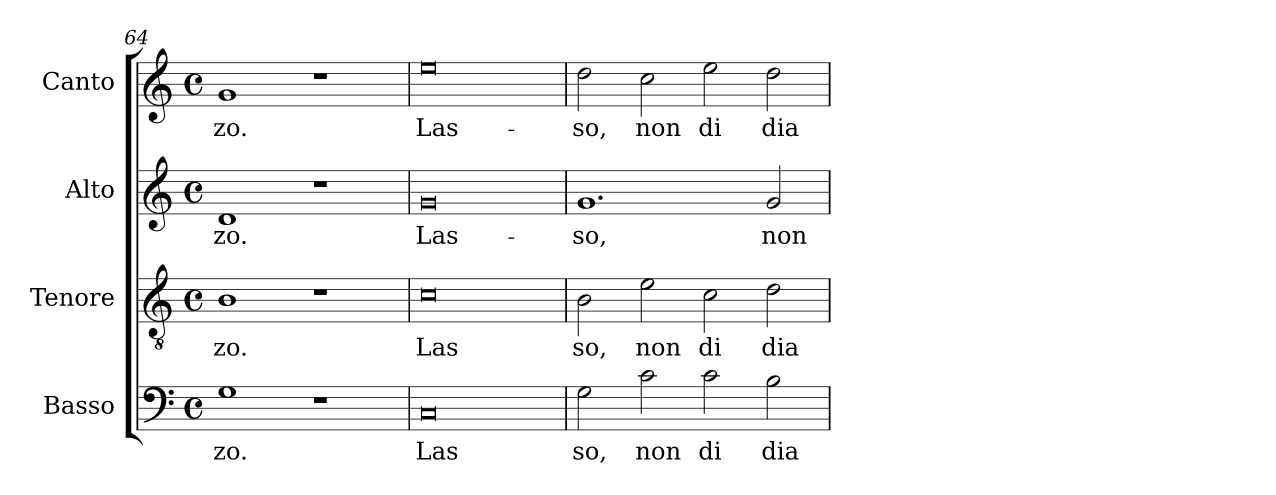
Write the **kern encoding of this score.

**kern	**text	**kern	**text	**kern	**text	**kern	**text
*part4	*part4	*part3	*part3	*part2	*part2	*part1	*part1
*staff4	*staff4	*staff3	*staff3	*staff2	*staff2	*staff1	*staff1
*I"Basso	*	*I"Tenore	*	*I"Alto	*	*I"Canto	*
*I'Basso	*	*I'Tenore	*	*I'Alto	*	*I'Canto	*
*clefF4	*	*clefGv2	*	*clefG2	*	*clefG2	*
*k[]	*	*k[]	*	*k[]	*	*k[]	*
*C:	*	*C:	*	*C:	*	*C:	*
*M4/4	*	*M4/4	*	*M4/4	*	*M4/4	*
*met(c)	*	*met(c)	*	*met(c)	*	*met(c)	*
=64	=64	=64	=64	=64	=64	=64	=64
!	!LO:LY:b:cj	!	!LO:LY:b:cj	!	!LO:LY:b:cj	!	!LO:LY:b:cj
1G	zo.	1B	zo.	1d	-zo.	1g	-zo.
1r	.	1r	.	1r	.	1r	.
=65	=65	=65	=65	=65	=65	=65	=65
!	!LO:LY:b:cj	!	!LO:LY:b:cj	!	!LO:LY:b:cj	!	!LO:LY:b:cj
0C	Las	0c	Las	0g	Las-	0ee	Las-
=66	=66	=66	=66	=66	=66	=66	=66
!	!LO:LY:b:cj	!	!LO:LY:b:cj	!	!LO:LY:b:cj	!	!LO:LY:b:cj
2G\	so,	2B\	so,	1.g	-so,	2dd\	-so,
!	!LO:LY:b:cj	!	!LO:LY:b:cj	!	!	!	!LO:LY:b:cj
2c\	non	2e\	non	.	.	2cc\	non
!	!LO:LY:b:cj	!	!LO:LY:b:cj	!	!	!	!LO:LY:b:cj
2c\	di	2c\	di	.	.	2ee\	di
!	!LO:LY:b:cj	!	!LO:LY:b:cj	!	!LO:LY:b:cj	!	!LO:LY:b:cj
2B\	dia	2d\	dia	2g/	non	2dd\	dia-
=	=	=	=	=	=	=	=
*-	*-	*-	*-	*-	*-	*-	*-
